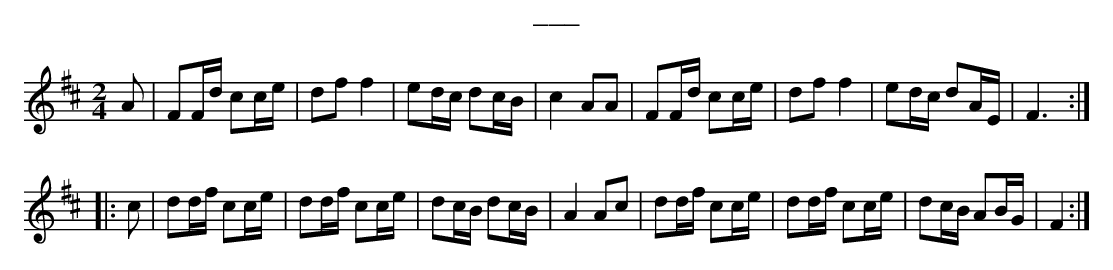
X:1
T:___
K:Dmaj
M:2/4
L:1/16
A2|F2Fd c2ce|d2f2 f4|e2dc d2cB|c4 A2A2|F2Fd c2ce|d2f2 f4|e2dc d2AE|F6:|
|:c2|d2df c2ce|d2df c2ce|d2cB d2cB|A4 A2c2|d2df c2ce|d2df c2ce|d2cB A2BG|F4:|]
